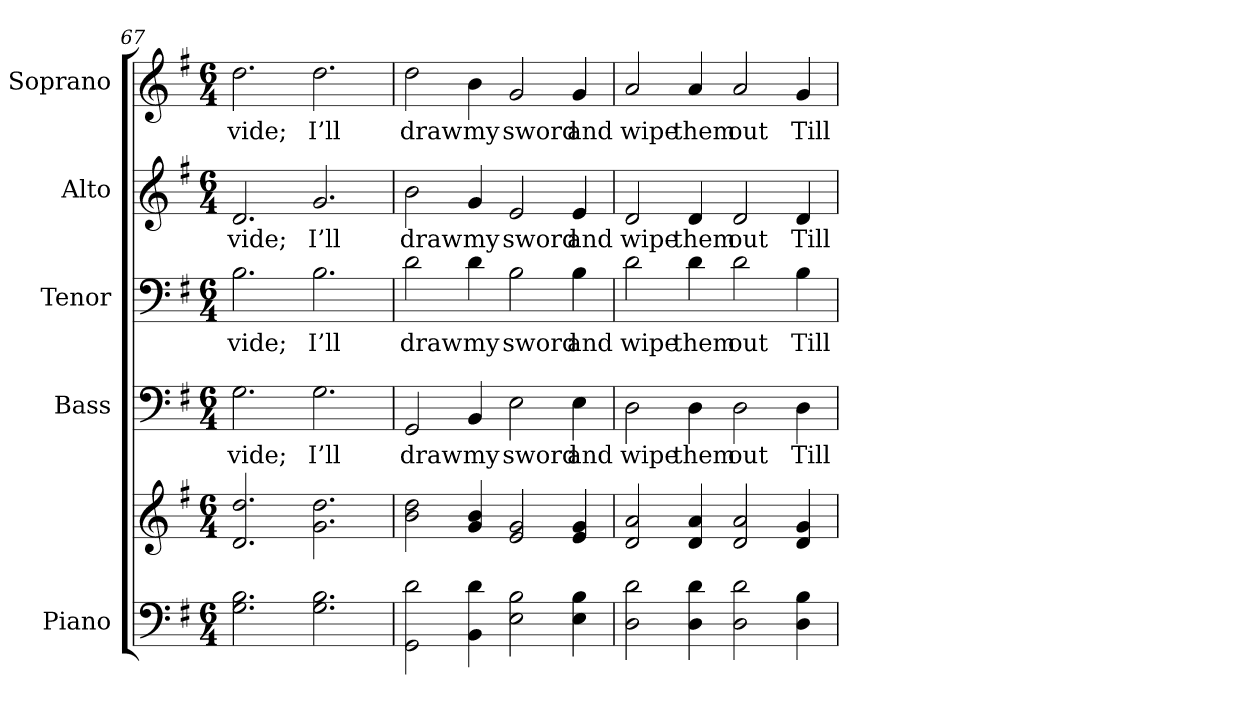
**kern	**kern	**kern	**text	**kern	**text	**kern	**text	**kern	**text
*part5	*part5	*part4	*part4	*part3	*part3	*part2	*part2	*part1	*part1
*staff6	*staff5	*staff4	*staff4	*staff3	*staff3	*staff2	*staff2	*staff1	*staff1
*I"Piano	*	*I"Bass	*	*I"Tenor	*	*I"Alto	*	*I"Soprano	*
*I'Pno.	*	*I'B.	*	*I'T.	*	*I'A.	*	*I'S.	*
!!LO:PB:g=z
*clefF4	*clefG2	*clefF4	*	*clefF4	*	*clefG2	*	*clefG2	*
*k[f#]	*k[f#]	*k[f#]	*	*k[f#]	*	*k[f#]	*	*k[f#]	*
*G:	*G:	*G:	*	*G:	*	*G:	*	*G:	*
*M6/4	*M6/4	*M6/4	*	*M6/4	*	*M6/4	*	*M6/4	*
=67	=67	=67	=67	=67	=67	=67	=67	=67	=67
!	!	!	!LO:LY:b:color=#000000	!	!	!	!	!	!
!	!	!	!	!	!LO:LY:b:color=#000000	!	!	!	!
!	!	!	!	!	!	!	!LO:LY:b:color=#000000	!	!
!	!	!	!	!	!	!	!	!	!LO:LY:b:color=#000000
2.Gi\ 2.Bi	2.di/ 2.ddi	2.Gi\	-vide;	2.Bi\	-vide;	2.di/	-vide;	2.ddi\	-vide;
!	!	!	!LO:LY:b:color=#000000	!	!	!	!	!	!
!	!	!	!	!	!LO:LY:b:color=#000000	!	!	!	!
!	!	!	!	!	!	!	!LO:LY:b:color=#000000	!	!
!	!	!	!	!	!	!	!	!	!LO:LY:b:color=#000000
2.Gi\ 2.Bi	2.gi\ 2.ddi	2.Gi\	I’ll	2.Bi\	I’ll	2.gi/	I’ll	2.ddi\	I’ll
=68	=68	=68	=68	=68	=68	=68	=68	=68	=68
!	!	!	!LO:LY:b:color=#000000	!	!	!	!	!	!
!	!	!	!	!	!LO:LY:b:color=#000000	!	!	!	!
!	!	!	!	!	!	!	!LO:LY:b:color=#000000	!	!
!	!	!	!	!	!	!	!	!	!LO:LY:b:color=#000000
2GGi\ 2di	2bi\ 2ddi	2GGi/	draw	2di\	draw	2bi\	draw	2ddi\	draw
!	!	!	!LO:LY:b:color=#000000	!	!	!	!	!	!
!	!	!	!	!	!LO:LY:b:color=#000000	!	!	!	!
!	!	!	!	!	!	!	!LO:LY:b:color=#000000	!	!
!	!	!	!	!	!	!	!	!	!LO:LY:b:color=#000000
4BBi\ 4di	4gi/ 4bi	4BBi/	my	4di\	my	4gi/	my	4bi\	my
!	!	!	!LO:LY:b:color=#000000	!	!	!	!	!	!
!	!	!	!	!	!LO:LY:b:color=#000000	!	!	!	!
!	!	!	!	!	!	!	!LO:LY:b:color=#000000	!	!
!	!	!	!	!	!	!	!	!	!LO:LY:b:color=#000000
2Ei\ 2Bi	2ei/ 2gi	2Ei\	sword	2Bi\	sword	2ei/	sword	2gi/	sword
!	!	!	!LO:LY:b:color=#000000	!	!	!	!	!	!
!	!	!	!	!	!LO:LY:b:color=#000000	!	!	!	!
!	!	!	!	!	!	!	!LO:LY:b:color=#000000	!	!
!	!	!	!	!	!	!	!	!	!LO:LY:b:color=#000000
4Ei\ 4Bi	4ei/ 4gi	4Ei\	and	4Bi\	and	4ei/	and	4gi/	and
=69	=69	=69	=69	=69	=69	=69	=69	=69	=69
!	!	!	!LO:LY:b:color=#000000	!	!	!	!	!	!
!	!	!	!	!	!LO:LY:b:color=#000000	!	!	!	!
!	!	!	!	!	!	!	!LO:LY:b:color=#000000	!	!
!	!	!	!	!	!	!	!	!	!LO:LY:b:color=#000000
2Di\ 2di	2di/ 2ai	2Di\	wipe	2di\	wipe	2di/	wipe	2ai/	wipe
!	!	!	!LO:LY:b:color=#000000	!	!	!	!	!	!
!	!	!	!	!	!LO:LY:b:color=#000000	!	!	!	!
!	!	!	!	!	!	!	!LO:LY:b:color=#000000	!	!
!	!	!	!	!	!	!	!	!	!LO:LY:b:color=#000000
4Di\ 4di	4di/ 4ai	4Di\	them	4di\	them	4di/	them	4ai/	them
!	!	!	!LO:LY:b:color=#000000	!	!	!	!	!	!
!	!	!	!	!	!LO:LY:b:color=#000000	!	!	!	!
!	!	!	!	!	!	!	!LO:LY:b:color=#000000	!	!
!	!	!	!	!	!	!	!	!	!LO:LY:b:color=#000000
2Di\ 2di	2di/ 2ai	2Di\	out	2di\	out	2di/	out	2ai/	out
!	!	!	!LO:LY:b:color=#000000	!	!	!	!	!	!
!	!	!	!	!	!LO:LY:b:color=#000000	!	!	!	!
!	!	!	!	!	!	!	!LO:LY:b:color=#000000	!	!
!	!	!	!	!	!	!	!	!	!LO:LY:b:color=#000000
4Di\ 4Bi	4di/ 4gi	4Di\	Till	4Bi\	Till	4di/	Till	4gi/	Till
=	=	=	=	=	=	=	=	=	=
*-	*-	*-	*-	*-	*-	*-	*-	*-	*-
